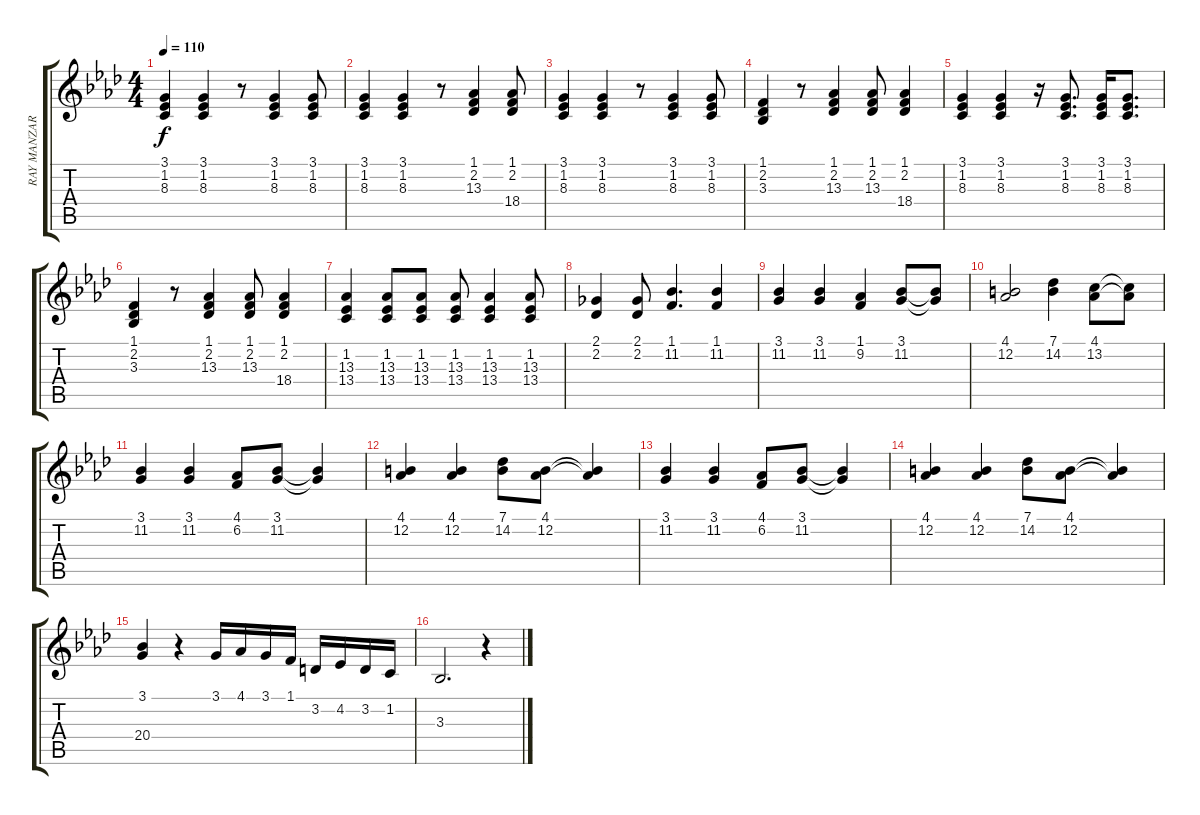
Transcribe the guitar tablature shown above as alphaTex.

\track ("RAY MANZAREK" "RAY MANZAR") {instrument drawbarorgan}
\staff {score tabs}
\tuning (E4 B3 G3 D3 A2 E2) {hide}
\ts (4 4)
\tempo 110
\clef g2
\ks ab
(3.1 1.2 8.3).4{dy f} (3.1 1.2 8.3).4 r.8 (3.1 1.2 8.3).4 (3.1 1.2 8.3).8 |
(3.1 1.2 8.3).4 (3.1 1.2 8.3).4 r.8 (1.1 2.2 13.3).4 (1.1 2.2 18.4).8 |
(3.1 1.2 8.3).4 (3.1 1.2 8.3).4 r.8 (3.1 1.2 8.3).4 (3.1 1.2 8.3).8 |
(1.1 2.2 3.3).4 r.8 (1.1 2.2 13.3).4 (1.1 2.2 13.3).8 (1.1 2.2 18.4).4 |
(3.1 1.2 8.3).4 (3.1 1.2 8.3).4 r.16 (3.1 1.2 8.3).8{d} (3.1 1.2 8.3).16 (3.1 1.2 8.3).8{d} |
(1.1 2.2 3.3).4 r.8 (1.1 2.2 13.3).4 (1.1 2.2 13.3).8 (1.1 2.2 18.4).4 |
(1.2 13.3 13.4).4 (1.2 13.3 13.4).8 (1.2 13.3 13.4).8 (1.2 13.3 13.4).8 (1.2 13.3 13.4).4 (1.2 13.3 13.4).8 |
(2.1 2.2).4 (2.1 2.2).8 (1.1 11.2).4{d} (1.1 11.2).4 |
(3.1 11.2).4 (3.1 11.2).4 (1.1 9.2).4 (3.1 11.2).8 (3.1{t} 11.2{t}).8 |
(4.1 12.2).2 (7.1 14.2).4 (4.1 13.2).8 (4.1{t} 13.2{t}).8 |
(3.1 11.2).4 (3.1 11.2).4 (4.1 6.2).8 (3.1 11.2).8 (3.1{t} 11.2{t}).4 |
(4.1 12.2).4 (4.1 12.2).4 (7.1 14.2).8 (4.1 12.2).8 (4.1{t} 12.2{t}).4 |
(3.1 11.2).4 (3.1 11.2).4 (4.1 6.2).8 (3.1 11.2).8 (3.1{t} 11.2{t}).4 |
(4.1 12.2).4 (4.1 12.2).4 (7.1 14.2).8 (4.1 12.2).8 (4.1{t} 12.2{t}).4 |
(3.1 20.4).4 r.4 3.1.16 4.1.16 3.1.16 1.1.16 3.2.16 4.2.16 3.2.16 1.2.16 |
3.3.2{d} r.4
